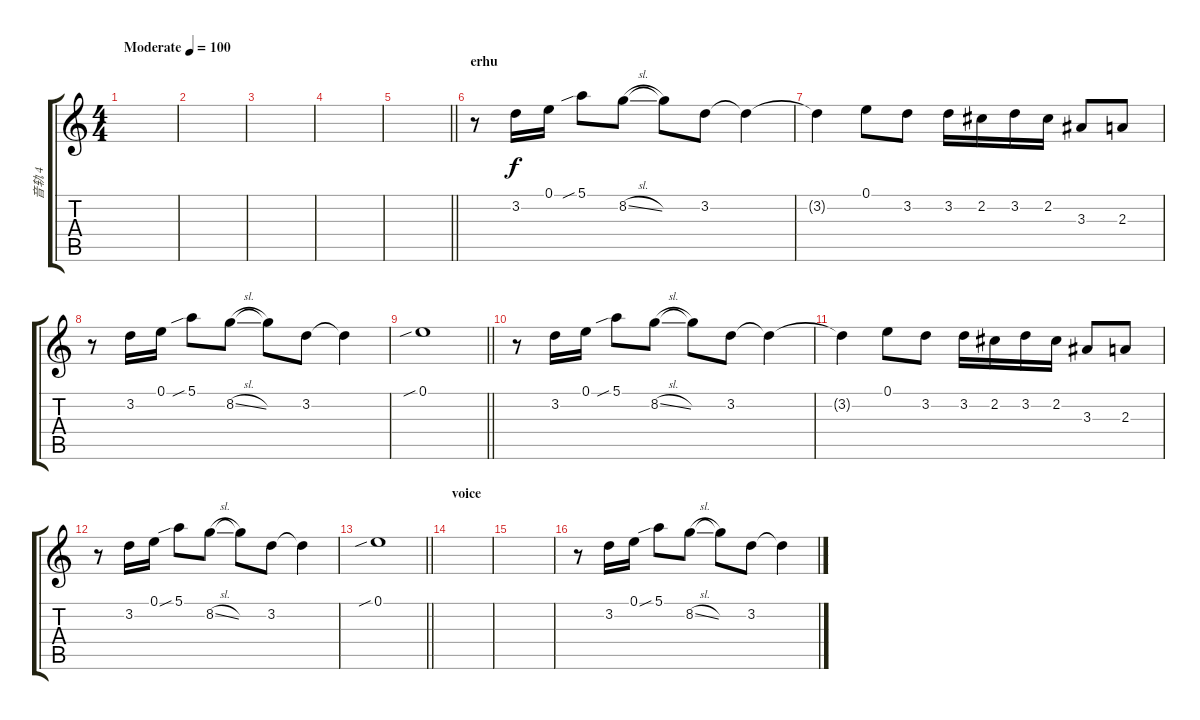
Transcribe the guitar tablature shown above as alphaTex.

\track ("音轨 4" "音轨 4") {instrument overdrivenguitar}
\staff {score tabs}
\tuning (E4 B3 G3 D3 A2 E2) {hide}
\ts (4 4)
\tempo (100 "Moderate")
\clef g2
\ks c
|
|
|
|
\barLineRight lightlight
|
\section ("" "erhu")
r.8 3.2.16 0.1.16 5.1{sib}.8 8.2{sl}.8 8.2{t}.8 3.2.8 3.2{t}.4 |
3.2{t}.4 0.1.8 3.2.8 3.2.16 2.2.16 3.2.16 2.2.16 3.3.8 2.3.8 |
r.8 3.2.16 0.1.16 5.1{sib}.8 8.2{sl}.8 8.2{t}.8 3.2.8 3.2{t}.4 |
\barLineRight lightlight
0.1{sib}.1 |
r.8 3.2.16 0.1.16 5.1{sib}.8 8.2{sl}.8 8.2{t}.8 3.2.8 3.2{t}.4 |
3.2{t}.4 0.1.8 3.2.8 3.2.16 2.2.16 3.2.16 2.2.16 3.3.8 2.3.8 |
r.8 3.2.16 0.1.16 5.1{sib}.8 8.2{sl}.8 8.2{t}.8 3.2.8 3.2{t}.4 |
\barLineRight lightlight
0.1{sib}.1 |
\section ("" "voice")
|
|
r.8 3.2.16 0.1.16 5.1{sib}.8 8.2{sl}.8 8.2{t}.8 3.2.8 3.2{t}.4
